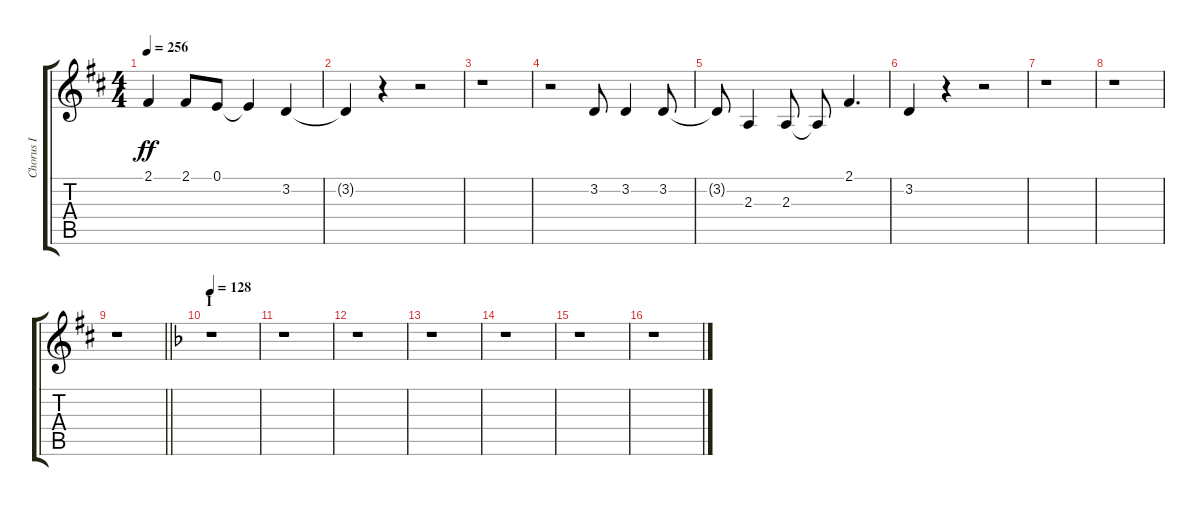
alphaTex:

\track ("Chorus I" "Chorus I") {instrument voiceoohs}
\staff {score tabs}
\tuning (E4 B3 G3 D3 A2 E2) {hide}
\ts (4 4)
\tempo 256
\clef g2
\ks d
2.1.4{dy ff} 2.1.8 0.1.8 0.1{t}.4 3.2.4 |
3.2{t}.4 r.4 r.2 |
r.1 |
r.2 3.2.8 3.2.4 3.2.8 |
3.2{t}.8 2.3.4 2.3.8 2.3{t}.8 2.1.4{d} |
3.2.4 r.4 r.2 |
r.1 |
r.1 |
\barLineRight lightlight
r.1 |
\section ("" "I")
\tempo 128
\ks f
r.1 |
r.1 |
r.1 |
r.1 |
r.1 |
r.1 |
r.1
